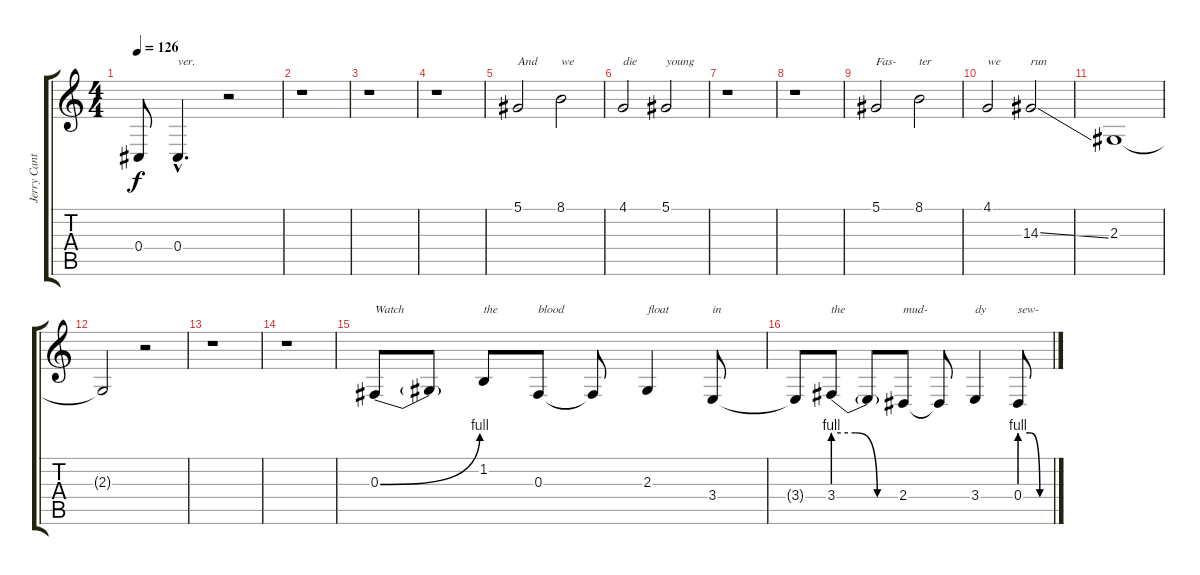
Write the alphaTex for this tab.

\track ("Jerry Cantrell - Backing Vocals" "Jerry Cant") {instrument lead2sawtooth}
\staff {score tabs}
\tuning (Eb4 Bb3 Gb3 Db3 Ab2 Eb2) {hide}
\ts (4 4)
\tempo 126
\clef g2
\ks c
0.4{t}.8{dy f} 0.4{hac}.4{d txt "ver."} r.2 |
r.1 |
r.1 |
r.1 |
5.1.2{txt "And"} 8.1.2{txt "we"} |
4.1.2{txt "die"} 5.1.2{txt "young"} |
r.1 |
r.1 |
5.1.2{txt "Fas-"} 8.1.2{txt "ter"} |
4.1.2{txt "we"} 14.3{ss}.2{txt "run"} |
2.3.1 |
2.3{t}.2 r.2 |
r.1 |
r.1 |
0.3{be (bend 0 0 60 4)}.8{txt "Watch"} 0.3{t}.8 1.2.8{txt "the"} 0.3.8{txt "blood"} 0.3{t}.8 2.3.4{txt "float"} 3.4.8{txt "in"} |
3.4{t}.8 3.4{be (custom 0 4 20 4 40 0 60 0)}.8{txt "the"} 3.4{t}.8 2.4.8{txt "mud-"} 2.4{t}.8 3.4.4{txt "dy"} 0.4{be (custom 0 4 20 4 40 0 60 0)}.8{txt "sew-"}
